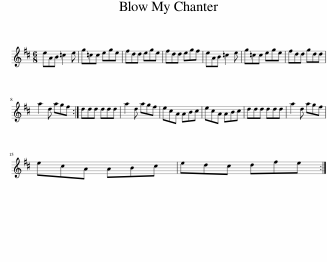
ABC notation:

X:1
L:1/8
M:6/8
I:linebreak $
K:D
V:1 treble
V:1
 eAB =c2 e | g=cc ege | fdd ege | fdd egf | eAB =c2 e | %5
 g=cc ege | fdd gdd |$ a2 d agf :| ddd ddd | a2 d agf | %10
 ecA ABc | ecA ABc | ddd ddd | a2 d agf |$ ecA ABc | %15
 edc dfe :| %16
